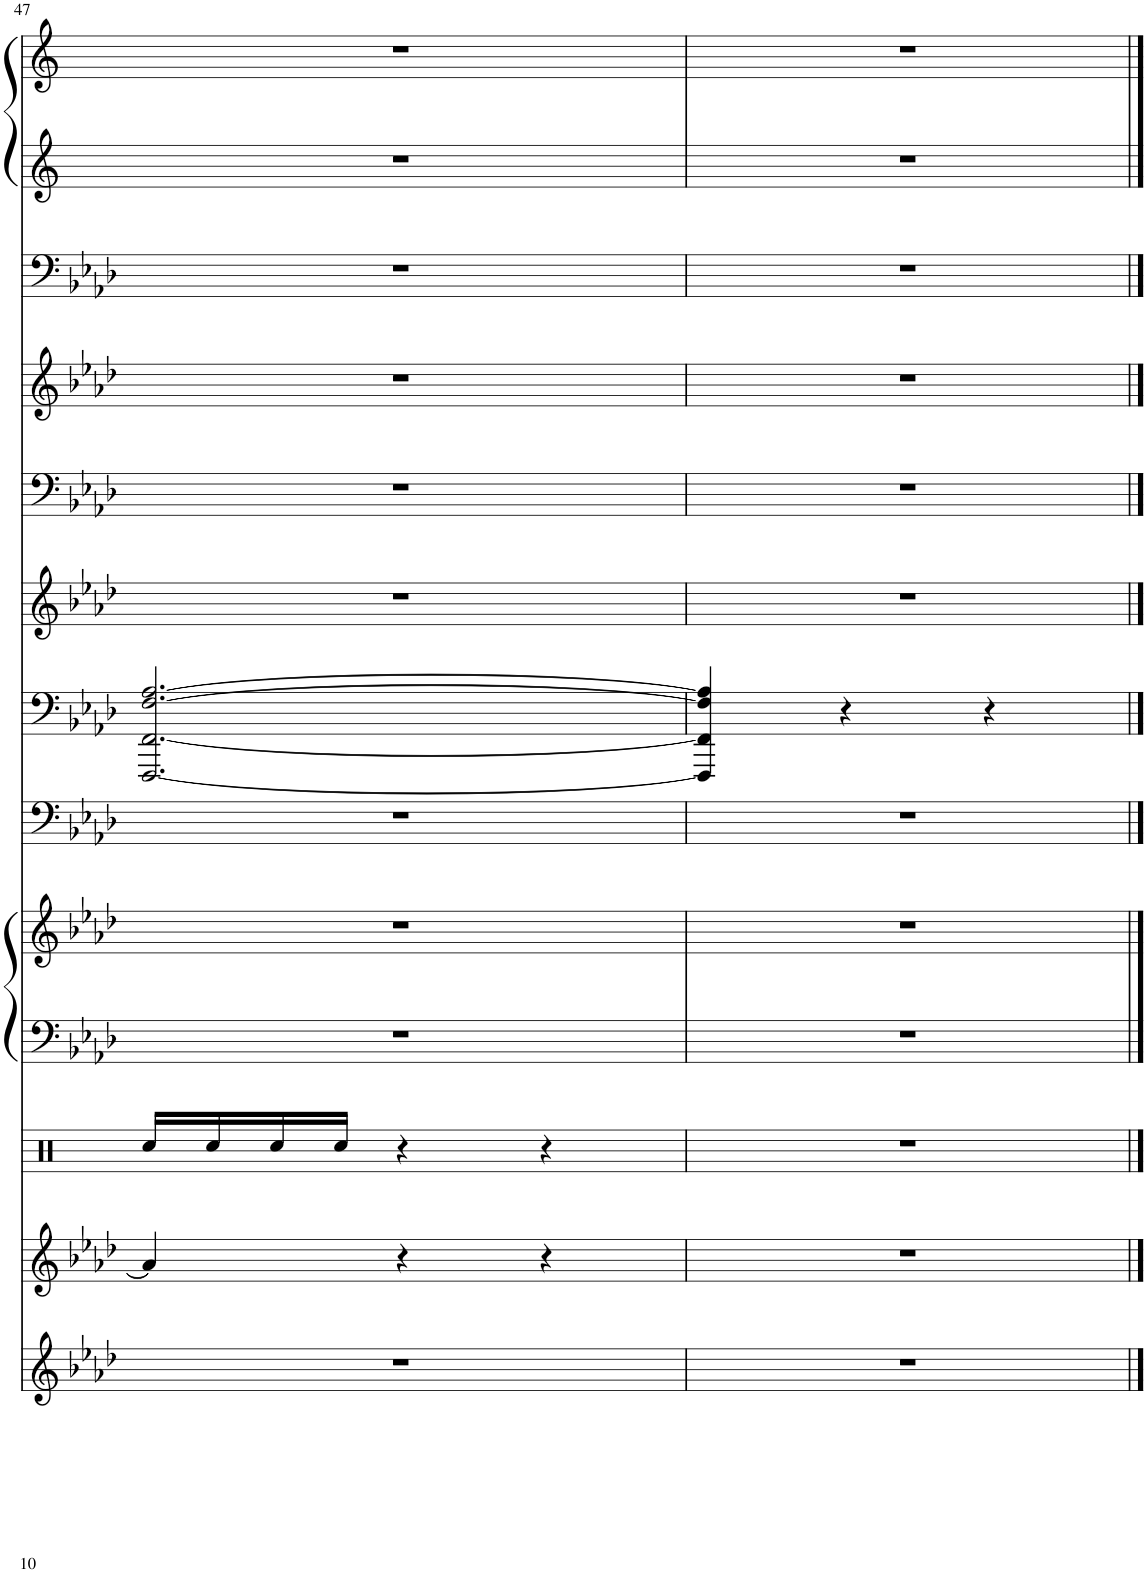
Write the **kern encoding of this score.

**kern	**kern	**kern	**kern	**kern	**kern	**kern	**kern	**kern	**kern	**kern	**kern	**kern
*part11	*part10	*part9	*part8	*part8	*part7	*part6	*part5	*part4	*part3	*part2	*part1	*part1
*staff13	*staff12	*staff11	*staff10	*staff9	*staff8	*staff7	*staff6	*staff5	*staff4	*staff3	*staff2	*staff1
*I"Grand Piano	*I"Brass Section	*I"Percussion	*I"E.Piano	*	*I"GtrFret Noise	*I"Strings 1	*I"Trumpet	*I"Alto Sax	*I"Jazz Guitar	*I"Acoustic Bass	*I"Grand Piano, untitled	*
*I'Pno	*I'Brs	*	*I'E.Pno	*	*	*I'Str	*I'Tpt	*I'A Sax	*	*I'Ac b	*I'Pno	*
!!LO:PB:g=z
*clefG2	*clefG2	*clefX	*clefF4	*clefF4	*clefF4	*clefF4	*clefG2	*clefF4	*clefF4	*clefF4	*clefG2	*clefG2
*	*	*	*	*	*	*	*Trd1c2	*Trd5c9	*	*	*	*
*k[b-e-a-d-]	*k[b-e-a-d-]	*k[]	*k[b-e-a-d-]	*k[b-e-a-d-]	*k[b-e-a-d-]	*k[b-e-a-d-]	*k[b-e-a-d-]	*k[b-e-a-d-]	*k[b-e-a-d-]	*k[b-e-a-d-]	*k[b-e-a-d-]	*k[b-e-a-d-]
*M3/4	*M3/4	*M3/4	*M3/4	*M3/4	*M3/4	*M3/4	*M3/4	*M3/4	*M3/4	*M3/4	*M3/4	*M3/4
=47	=47	=47	=47	=47	=47	=47	=47	=47	=47	=47	=47	=47
2.r	4a-/]	16Rcc/LL	2.r	2.r	2.r	[2.FFF/ [2.FF/ [2.F/ [2.A-/	2.r	2.r	2.r	2.r	2.r	2.r
.	.	16Rcc/	.	.	.	.	.	.	.	.	.	.
.	.	16Rcc/	.	.	.	.	.	.	.	.	.	.
.	.	16Rcc/JJ	.	.	.	.	.	.	.	.	.	.
.	4r	4r	.	.	.	.	.	.	.	.	.	.
.	4r	4r	.	.	.	.	.	.	.	.	.	.
=48	=48	=48	=48	=48	=48	=48	=48	=48	=48	=48	=48	=48
2.r	2.r	2.r	2.r	2.r	2.r	4FFF/] 4FF/] 4F/] 4A-/]	2.r	2.r	2.r	2.r	2.r	2.r
.	.	.	.	.	.	4r	.	.	.	.	.	.
.	.	.	.	.	.	4r	.	.	.	.	.	.
==	==	==	==	==	==	==	==	==	==	==	==	==
*-	*-	*-	*-	*-	*-	*-	*-	*-	*-	*-	*-	*-
